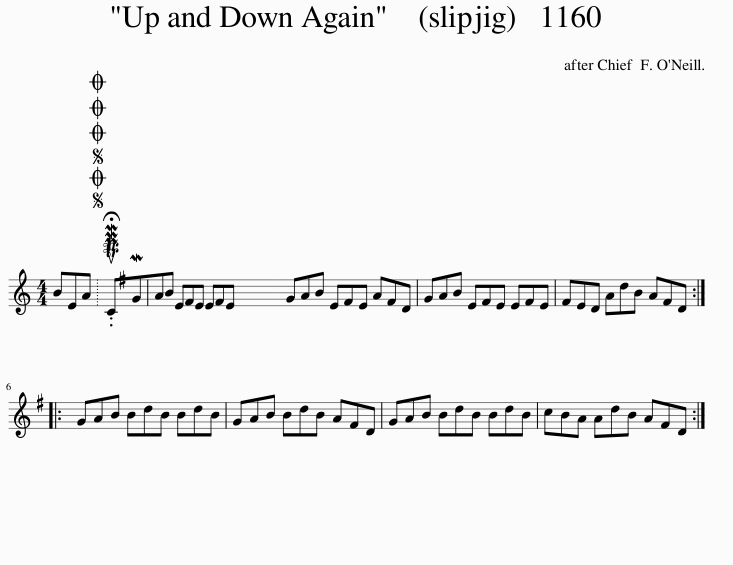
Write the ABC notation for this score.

X:1
L:1/8
M:4/4
I:linebreak $
K:C
V:1 treble
V:1
 BEA |SOSOOO .!fermata!PMTuCMGAB E^FE EFE | GAB E^FE AFD | GAB E^FE EFE | ^FED AdB AFD ::$ %5
 GAB BdB BdB | GAB BdB A^FD | GAB BdB BdB | cBA AdB A^FD :| %9
